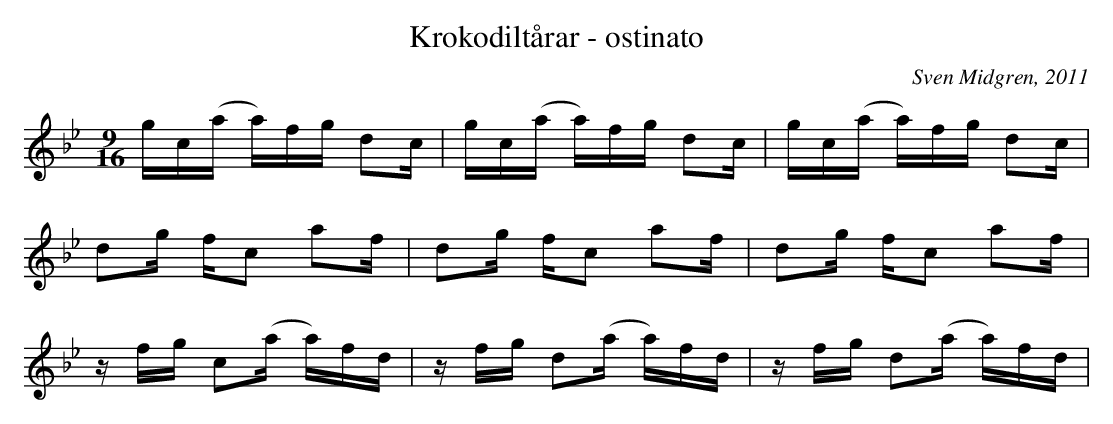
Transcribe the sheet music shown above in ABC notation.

X:1
T: Krokodiltårar - ostinato
C: Sven Midgren, 2011
M: 9/16
L: 1/16
K: Gm
gc(a a)fg d2c | gc(a a)fg d2c |gc(a a)fg d2c |!
d2g fc2 a2f | d2g fc2 a2f | d2g fc2 a2f |!
zfg c2(a a)fd |zfg d2(a a)fd| zfg d2(a a)fd|
